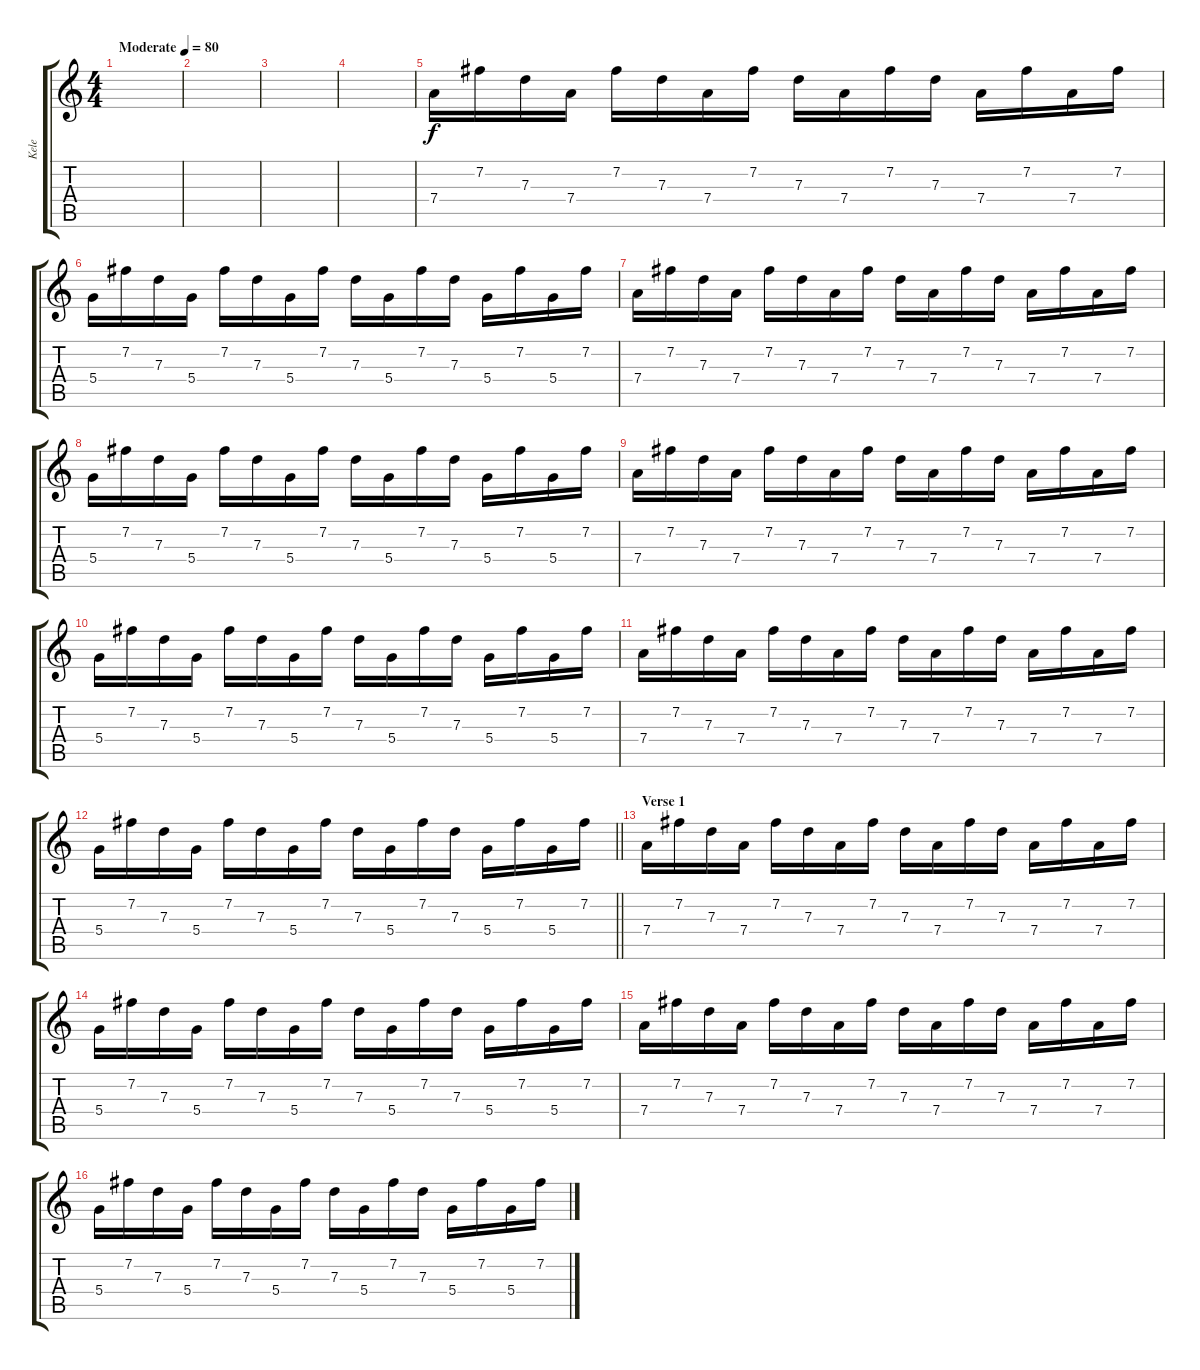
\track ("Kele" "Kele") {instrument electricguitarjazz}
\staff {score tabs}
\tuning (E4 B3 G3 D3 A2 E2) {hide}
\ts (4 4)
\tempo (80 "Moderate")
\clef g2
\ks c
|
|
|
|
7.4.16 7.2.16 7.3.16 7.4.16 7.2.16 7.3.16 7.4.16 7.2.16 7.3.16 7.4.16 7.2.16 7.3.16 7.4.16 7.2.16 7.4.16 7.2.16 |
5.4.16 7.2.16 7.3.16 5.4.16 7.2.16 7.3.16 5.4.16 7.2.16 7.3.16 5.4.16 7.2.16 7.3.16 5.4.16 7.2.16 5.4.16 7.2.16 |
7.4.16 7.2.16 7.3.16 7.4.16 7.2.16 7.3.16 7.4.16 7.2.16 7.3.16 7.4.16 7.2.16 7.3.16 7.4.16 7.2.16 7.4.16 7.2.16 |
5.4.16 7.2.16 7.3.16 5.4.16 7.2.16 7.3.16 5.4.16 7.2.16 7.3.16 5.4.16 7.2.16 7.3.16 5.4.16 7.2.16 5.4.16 7.2.16 |
7.4.16 7.2.16 7.3.16 7.4.16 7.2.16 7.3.16 7.4.16 7.2.16 7.3.16 7.4.16 7.2.16 7.3.16 7.4.16 7.2.16 7.4.16 7.2.16 |
5.4.16 7.2.16 7.3.16 5.4.16 7.2.16 7.3.16 5.4.16 7.2.16 7.3.16 5.4.16 7.2.16 7.3.16 5.4.16 7.2.16 5.4.16 7.2.16 |
7.4.16 7.2.16 7.3.16 7.4.16 7.2.16 7.3.16 7.4.16 7.2.16 7.3.16 7.4.16 7.2.16 7.3.16 7.4.16 7.2.16 7.4.16 7.2.16 |
\barLineRight lightlight
5.4.16 7.2.16 7.3.16 5.4.16 7.2.16 7.3.16 5.4.16 7.2.16 7.3.16 5.4.16 7.2.16 7.3.16 5.4.16 7.2.16 5.4.16 7.2.16 |
\section ("" "Verse 1")
7.4.16 7.2.16 7.3.16 7.4.16 7.2.16 7.3.16 7.4.16 7.2.16 7.3.16 7.4.16 7.2.16 7.3.16 7.4.16 7.2.16 7.4.16 7.2.16 |
5.4.16 7.2.16 7.3.16 5.4.16 7.2.16 7.3.16 5.4.16 7.2.16 7.3.16 5.4.16 7.2.16 7.3.16 5.4.16 7.2.16 5.4.16 7.2.16 |
7.4.16 7.2.16 7.3.16 7.4.16 7.2.16 7.3.16 7.4.16 7.2.16 7.3.16 7.4.16 7.2.16 7.3.16 7.4.16 7.2.16 7.4.16 7.2.16 |
5.4.16 7.2.16 7.3.16 5.4.16 7.2.16 7.3.16 5.4.16 7.2.16 7.3.16 5.4.16 7.2.16 7.3.16 5.4.16 7.2.16 5.4.16 7.2.16
